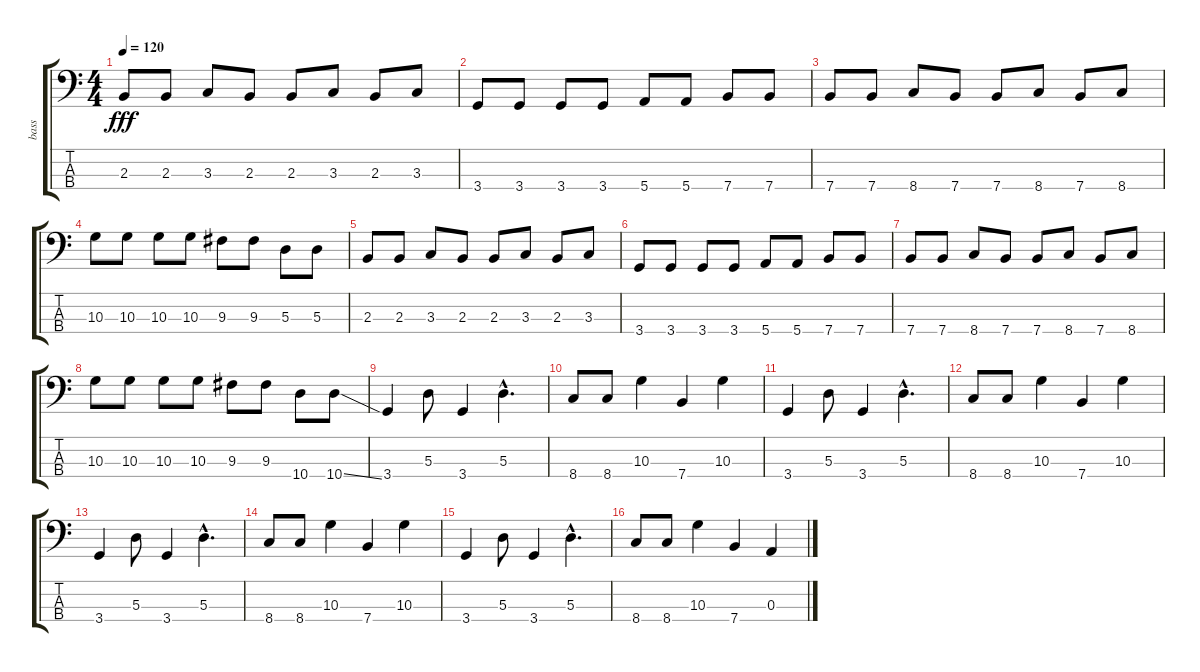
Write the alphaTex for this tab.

\track ("bass" "bass") {instrument electricbassfinger}
\staff {score tabs}
\tuning (G2 D2 A1 E1) {hide}
\ts (4 4)
\tempo 120
\clef f4
\ks c
2.3.8{dy fff} 2.3.8 3.3.8 2.3.8 2.3.8 3.3.8 2.3.8 3.3.8 |
3.4.8 3.4.8 3.4.8 3.4.8 5.4.8 5.4.8 7.4.8 7.4.8 |
7.4.8 7.4.8 8.4.8 7.4.8 7.4.8 8.4.8 7.4.8 8.4.8 |
10.3.8 10.3.8 10.3.8 10.3.8 9.3.8 9.3.8 5.3.8 5.3.8 |
2.3.8 2.3.8 3.3.8 2.3.8 2.3.8 3.3.8 2.3.8 3.3.8 |
3.4.8 3.4.8 3.4.8 3.4.8 5.4.8 5.4.8 7.4.8 7.4.8 |
7.4.8 7.4.8 8.4.8 7.4.8 7.4.8 8.4.8 7.4.8 8.4.8 |
10.3.8 10.3.8 10.3.8 10.3.8 9.3.8 9.3.8 10.4.8 10.4{ss}.8 |
3.4.4 5.3.8 3.4.4 5.3{hac}.4{d} |
8.4.8 8.4.8 10.3.4 7.4.4 10.3.4 |
3.4.4 5.3.8 3.4.4 5.3{hac}.4{d} |
8.4.8 8.4.8 10.3.4 7.4.4 10.3.4 |
3.4.4 5.3.8 3.4.4 5.3{hac}.4{d} |
8.4.8 8.4.8 10.3.4 7.4.4 10.3.4 |
3.4.4 5.3.8 3.4.4 5.3{hac}.4{d} |
8.4.8 8.4.8 10.3.4 7.4.4 0.3.4
